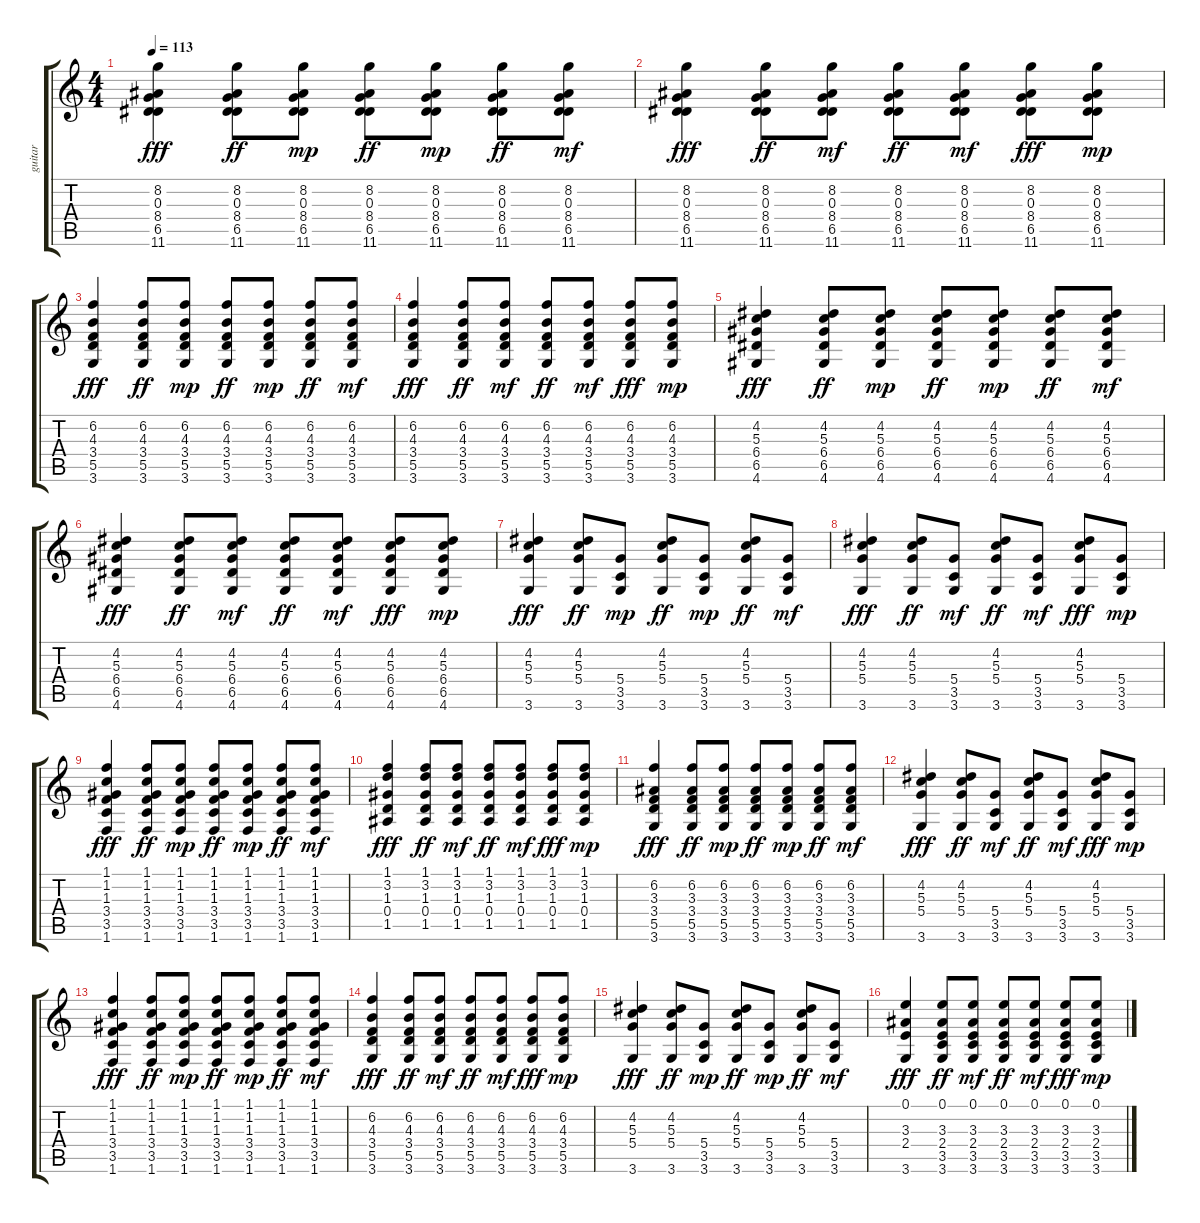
\track ("guitar" "guitar") {instrument acousticguitarnylon}
\staff {score tabs}
\tuning (E4 B3 G3 D3 A2 E2) {hide}
\ts (4 4)
\tempo 113
\clef g2
\ks c
(8.2 0.3 8.4 6.5 11.6).4{dy fff} (8.2 0.3 8.4 6.5 11.6).8{dy ff} (8.2 0.3 8.4 6.5 11.6).8{dy mp} (8.2 0.3 8.4 6.5 11.6).8{dy ff} (8.2 0.3 8.4 6.5 11.6).8{dy mp} (8.2 0.3 8.4 6.5 11.6).8{dy ff} (8.2 0.3 8.4 6.5 11.6).8{dy mf} |
(8.2 0.3 8.4 6.5 11.6).4{dy fff} (8.2 0.3 8.4 6.5 11.6).8{dy ff} (8.2 0.3 8.4 6.5 11.6).8{dy mf} (8.2 0.3 8.4 6.5 11.6).8{dy ff} (8.2 0.3 8.4 6.5 11.6).8{dy mf} (8.2 0.3 8.4 6.5 11.6).8{dy fff} (8.2 0.3 8.4 6.5 11.6).8{dy mp} |
(6.2 4.3 3.4 5.5 3.6).4{dy fff} (6.2 4.3 3.4 5.5 3.6).8{dy ff} (6.2 4.3 3.4 5.5 3.6).8{dy mp} (6.2 4.3 3.4 5.5 3.6).8{dy ff} (6.2 4.3 3.4 5.5 3.6).8{dy mp} (6.2 4.3 3.4 5.5 3.6).8{dy ff} (6.2 4.3 3.4 5.5 3.6).8{dy mf} |
(6.2 4.3 3.4 5.5 3.6).4{dy fff} (6.2 4.3 3.4 5.5 3.6).8{dy ff} (6.2 4.3 3.4 5.5 3.6).8{dy mf} (6.2 4.3 3.4 5.5 3.6).8{dy ff} (6.2 4.3 3.4 5.5 3.6).8{dy mf} (6.2 4.3 3.4 5.5 3.6).8{dy fff} (6.2 4.3 3.4 5.5 3.6).8{dy mp} |
(4.2 5.3 6.4 6.5 4.6).4{dy fff} (4.2 5.3 6.4 6.5 4.6).8{dy ff} (4.2 5.3 6.4 6.5 4.6).8{dy mp} (4.2 5.3 6.4 6.5 4.6).8{dy ff} (4.2 5.3 6.4 6.5 4.6).8{dy mp} (4.2 5.3 6.4 6.5 4.6).8{dy ff} (4.2 5.3 6.4 6.5 4.6).8{dy mf} |
(4.2 5.3 6.4 6.5 4.6).4{dy fff} (4.2 5.3 6.4 6.5 4.6).8{dy ff} (4.2 5.3 6.4 6.5 4.6).8{dy mf} (4.2 5.3 6.4 6.5 4.6).8{dy ff} (4.2 5.3 6.4 6.5 4.6).8{dy mf} (4.2 5.3 6.4 6.5 4.6).8{dy fff} (4.2 5.3 6.4 6.5 4.6).8{dy mp} |
(4.2 5.3 5.4 3.6).4{dy fff} (4.2 5.3 5.4 3.6).8{dy ff} (5.4 3.5 3.6).8{dy mp} (4.2 5.3 5.4 3.6).8{dy ff} (5.4 3.5 3.6).8{dy mp} (4.2 5.3 5.4 3.6).8{dy ff} (5.4 3.5 3.6).8{dy mf} |
(4.2 5.3 5.4 3.6).4{dy fff} (4.2 5.3 5.4 3.6).8{dy ff} (5.4 3.5 3.6).8{dy mf} (4.2 5.3 5.4 3.6).8{dy ff} (5.4 3.5 3.6).8{dy mf} (4.2 5.3 5.4 3.6).8{dy fff} (5.4 3.5 3.6).8{dy mp} |
(1.1 1.2 1.3 3.4 3.5 1.6).4{dy fff} (1.1 1.2 1.3 3.4 3.5 1.6).8{dy ff} (1.1 1.2 1.3 3.4 3.5 1.6).8{dy mp} (1.1 1.2 1.3 3.4 3.5 1.6).8{dy ff} (1.1 1.2 1.3 3.4 3.5 1.6).8{dy mp} (1.1 1.2 1.3 3.4 3.5 1.6).8{dy ff} (1.1 1.2 1.3 3.4 3.5 1.6).8{dy mf} |
(1.1 3.2 1.3 0.4 1.5).4{dy fff} (1.1 3.2 1.3 0.4 1.5).8{dy ff} (1.1 3.2 1.3 0.4 1.5).8{dy mf} (1.1 3.2 1.3 0.4 1.5).8{dy ff} (1.1 3.2 1.3 0.4 1.5).8{dy mf} (1.1 3.2 1.3 0.4 1.5).8{dy fff} (1.1 3.2 1.3 0.4 1.5).8{dy mp} |
(6.2 3.3 3.4 5.5 3.6).4{dy fff} (6.2 3.3 3.4 5.5 3.6).8{dy ff} (6.2 3.3 3.4 5.5 3.6).8{dy mp} (6.2 3.3 3.4 5.5 3.6).8{dy ff} (6.2 3.3 3.4 5.5 3.6).8{dy mp} (6.2 3.3 3.4 5.5 3.6).8{dy ff} (6.2 3.3 3.4 5.5 3.6).8{dy mf} |
(4.2 5.3 5.4 3.6).4{dy fff} (4.2 5.3 5.4 3.6).8{dy ff} (5.4 3.5 3.6).8{dy mf} (4.2 5.3 5.4 3.6).8{dy ff} (5.4 3.5 3.6).8{dy mf} (4.2 5.3 5.4 3.6).8{dy fff} (5.4 3.5 3.6).8{dy mp} |
(1.1 1.2 1.3 3.4 3.5 1.6).4{dy fff} (1.1 1.2 1.3 3.4 3.5 1.6).8{dy ff} (1.1 1.2 1.3 3.4 3.5 1.6).8{dy mp} (1.1 1.2 1.3 3.4 3.5 1.6).8{dy ff} (1.1 1.2 1.3 3.4 3.5 1.6).8{dy mp} (1.1 1.2 1.3 3.4 3.5 1.6).8{dy ff} (1.1 1.2 1.3 3.4 3.5 1.6).8{dy mf} |
(6.2 4.3 3.4 5.5 3.6).4{dy fff} (6.2 4.3 3.4 5.5 3.6).8{dy ff} (6.2 4.3 3.4 5.5 3.6).8{dy mf} (6.2 4.3 3.4 5.5 3.6).8{dy ff} (6.2 4.3 3.4 5.5 3.6).8{dy mf} (6.2 4.3 3.4 5.5 3.6).8{dy fff} (6.2 4.3 3.4 5.5 3.6).8{dy mp} |
(4.2 5.3 5.4 3.6).4{dy fff} (4.2 5.3 5.4 3.6).8{dy ff} (5.4 3.5 3.6).8{dy mp} (4.2 5.3 5.4 3.6).8{dy ff} (5.4 3.5 3.6).8{dy mp} (4.2 5.3 5.4 3.6).8{dy ff} (5.4 3.5 3.6).8{dy mf} |
(0.1 3.3 2.4 3.6).4{dy fff} (0.1 3.3 2.4 3.5 3.6).8{dy ff} (0.1 3.3 2.4 3.5 3.6).8{dy mf} (0.1 3.3 2.4 3.5 3.6).8{dy ff} (0.1 3.3 2.4 3.5 3.6).8{dy mf} (0.1 3.3 2.4 3.5 3.6).8{dy fff} (0.1 3.3 2.4 3.5 3.6).8{dy mp}
